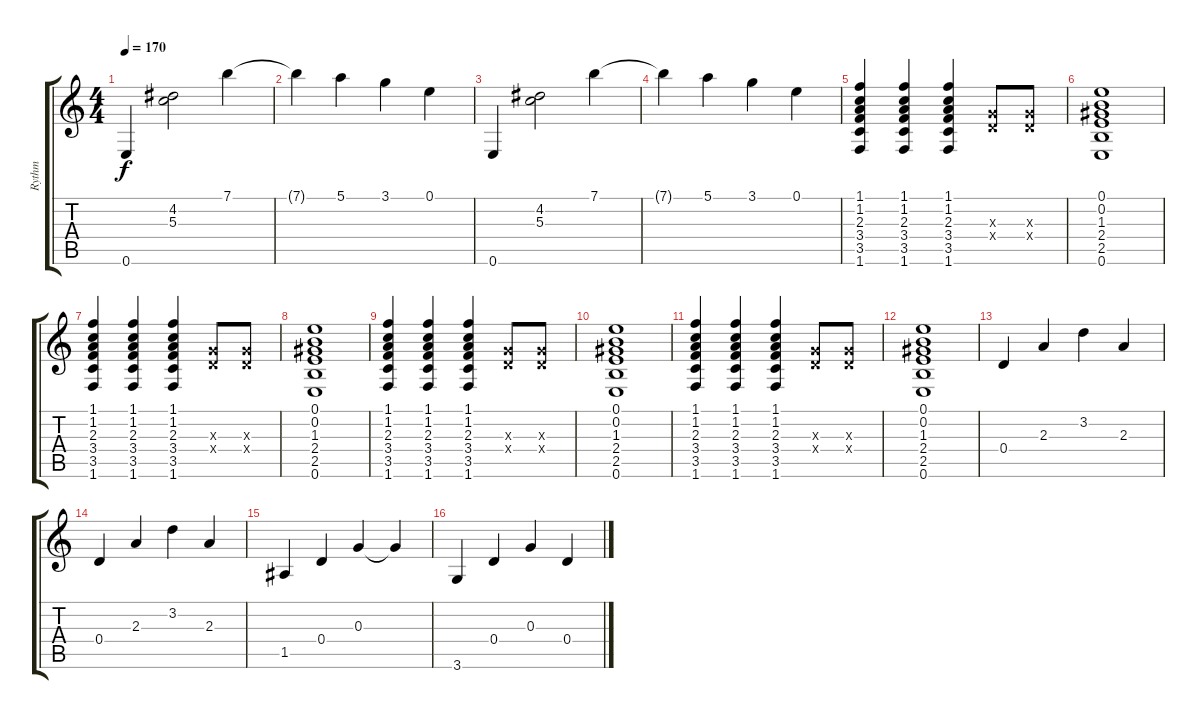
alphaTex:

\track ("Rythm" "Rythm") {instrument electricguitarclean}
\staff {score tabs}
\tuning (E4 B3 G3 D3 A2 E2) {hide}
\ts (4 4)
\tempo 170
\clef g2
\ks c
0.6.4{dy f} (4.2 5.3).2 7.1.4 |
7.1{t}.4 5.1.4 3.1.4 0.1.4 |
0.6.4 (4.2 5.3).2 7.1.4 |
7.1{t}.4 5.1.4 3.1.4 0.1.4 |
(1.1 1.2 2.3 3.4 3.5 1.6).4 (1.1 1.2 2.3 3.4 3.5 1.6).4 (1.1 1.2 2.3 3.4 3.5 1.6).4 (0.3{x} 0.4{x}).8 (0.3{x} 0.4{x}).8 |
(0.1 0.2 1.3 2.4 2.5 0.6).1 |
(1.1 1.2 2.3 3.4 3.5 1.6).4 (1.1 1.2 2.3 3.4 3.5 1.6).4 (1.1 1.2 2.3 3.4 3.5 1.6).4 (0.3{x} 0.4{x}).8 (0.3{x} 0.4{x}).8 |
(0.1 0.2 1.3 2.4 2.5 0.6).1 |
(1.1 1.2 2.3 3.4 3.5 1.6).4 (1.1 1.2 2.3 3.4 3.5 1.6).4 (1.1 1.2 2.3 3.4 3.5 1.6).4 (0.3{x} 0.4{x}).8 (0.3{x} 0.4{x}).8 |
(0.1 0.2 1.3 2.4 2.5 0.6).1 |
(1.1 1.2 2.3 3.4 3.5 1.6).4 (1.1 1.2 2.3 3.4 3.5 1.6).4 (1.1 1.2 2.3 3.4 3.5 1.6).4 (0.3{x} 0.4{x}).8 (0.3{x} 0.4{x}).8 |
(0.1 0.2 1.3 2.4 2.5 0.6).1 |
0.4.4 2.3.4 3.2.4 2.3.4 |
0.4.4 2.3.4 3.2.4 2.3.4 |
1.5.4 0.4.4 0.3.4 0.3{t}.4 |
3.6.4 0.4.4 0.3.4 0.4.4
